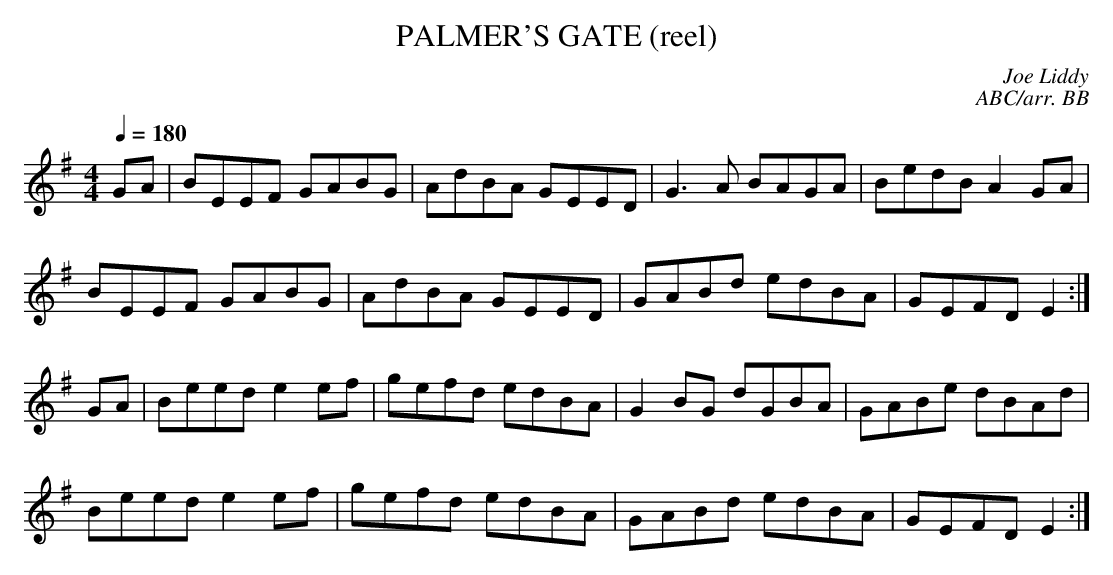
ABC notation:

X:1
T:PALMER'S GATE (reel)
C:Joe Liddy
C:ABC/arr. BB
Q:1/4=180
L:1/8
M:4/4
K:Em
GA|BEEF GABG|AdBA GEED|G3A BAGA|BedB A2 GA |
BEEF GABG|AdBA GEED|GABd edBA|GEFD E2 :|
GA|Beed e2 ef|gefd edBA|G2 BG dGBA|GABe dBAd |
Beed e2 ef|gefd edBA|GABd edBA|GEFD E2 :|
